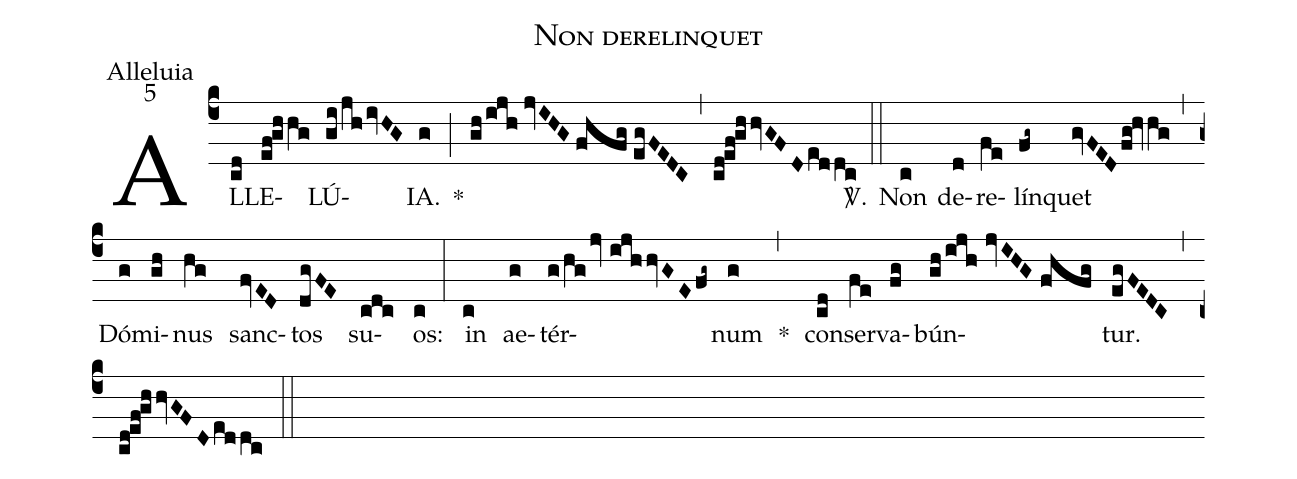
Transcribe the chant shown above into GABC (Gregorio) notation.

name:Non derelinquet;
office-part:Alleluia;
mode:5;
%%
(c4) AL(cd)LE(ef!ghhg)LÚ(gi/jh/ivHG)IA.(g) *(;) (gh/ijh//jvIHG//fhfg//egFEDC) (,) (cd!ef!ghhvGFD/eddc) <sp>V/</sp>.(::) Non(c) de(d)re(fe)lín(fg~)quet(gvFED/fg!hvhg) (,) Dó(g)mi(gh)nus(hg) sanc(fvED)tos(dgFE) su(cdc)os:(c) (:) in(c) ae(g)tér(g/hg/jv///ijhhvGE/fg~)num(g) *(,) con(cd)ser(fe)va(fg)bún(gh/ijh//jvIHG//fhfg)tur.(egFEDC) (,) (cd!ef!ghhvGFD/eddc) (::)
